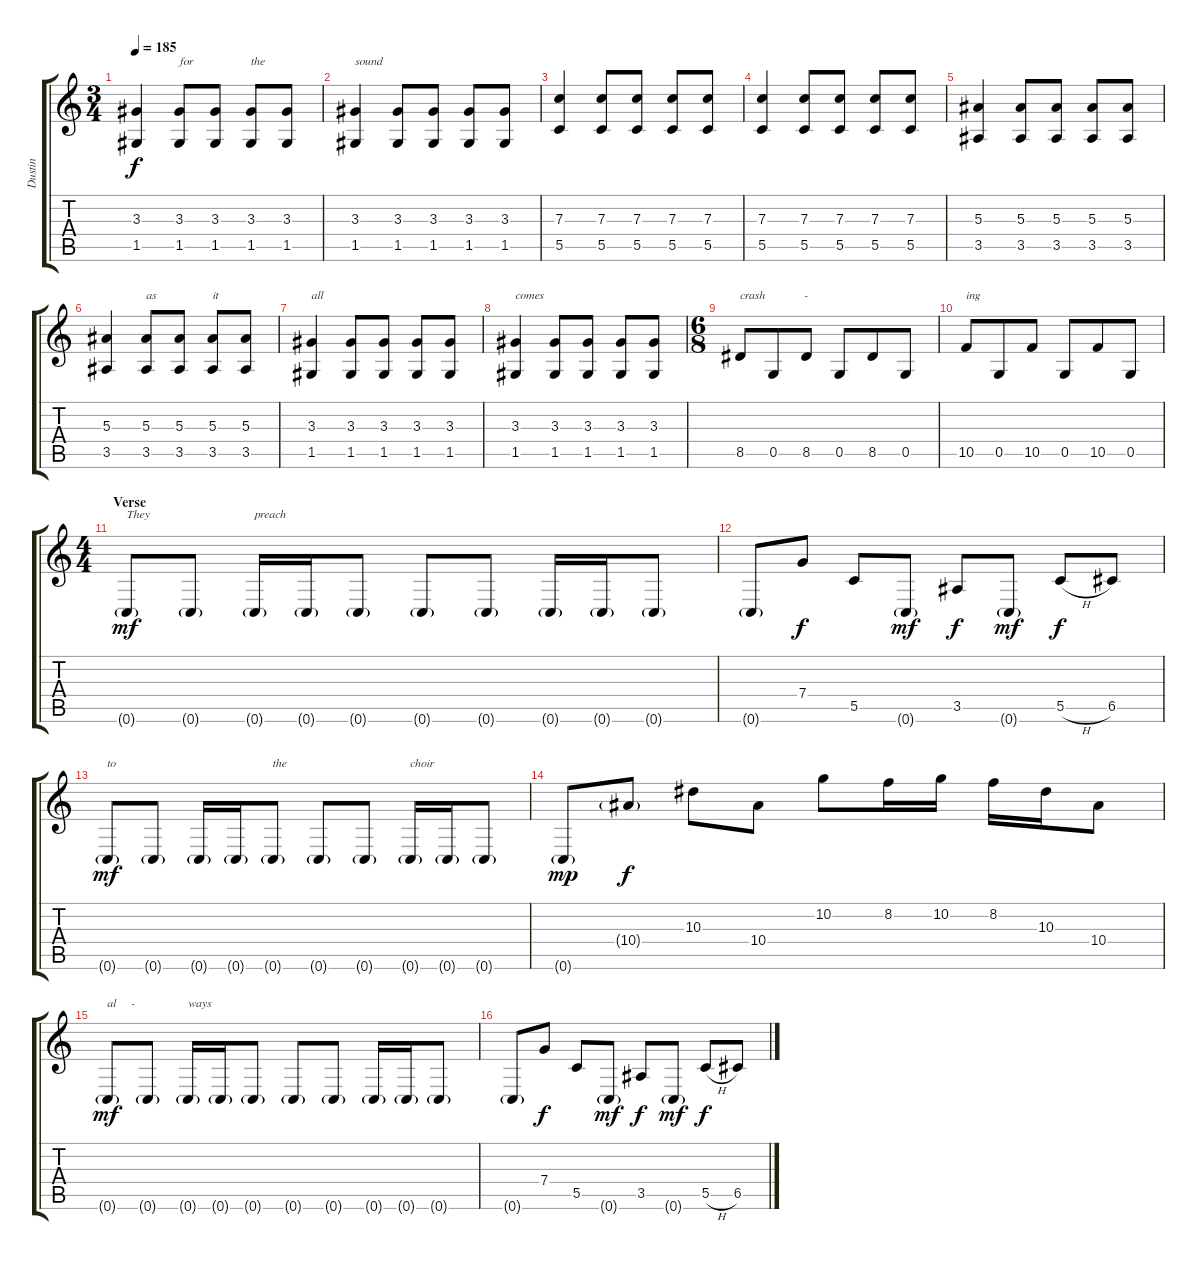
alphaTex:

\track ("Dustin" "Dustin") {instrument overdrivenguitar}
\staff {score tabs}
\tuning (D4 A3 F3 C3 G2 C2) {hide}
\ts (3 4)
\tempo 185
\clef g2
\ks c
(3.3 1.5).4{dy f} (3.3 1.5).8{txt "for "} (3.3 1.5).8 (3.3 1.5).8{txt "the"} (3.3 1.5).8 |
(3.3 1.5).4{txt "sound"} (3.3 1.5).8 (3.3 1.5).8 (3.3 1.5).8 (3.3 1.5).8 |
(7.3 5.5).4 (7.3 5.5).8 (7.3 5.5).8 (7.3 5.5).8 (7.3 5.5).8 |
(7.3 5.5).4 (7.3 5.5).8 (7.3 5.5).8 (7.3 5.5).8 (7.3 5.5).8 |
(5.3 3.5).4 (5.3 3.5).8 (5.3 3.5).8 (5.3 3.5).8 (5.3 3.5).8 |
(5.3 3.5).4 (5.3 3.5).8{txt "as"} (5.3 3.5).8 (5.3 3.5).8{txt "it"} (5.3 3.5).8 |
(3.3 1.5).4{txt "all"} (3.3 1.5).8 (3.3 1.5).8 (3.3 1.5).8 (3.3 1.5).8 |
(3.3 1.5).4{txt "comes"} (3.3 1.5).8 (3.3 1.5).8 (3.3 1.5).8 (3.3 1.5).8 |
\ts (6 8)
8.5.8{txt "crash             -"} 0.5.8 8.5.8 0.5.8 8.5.8 0.5.8 |
10.5.8{txt "ing"} 0.5.8 10.5.8 0.5.8 10.5.8 0.5.8 |
\ts (4 4)
\section ("" "Verse")
0.6{g}.8{txt "They" dy mf} 0.6{g}.8 0.6{g}.16{txt "preach"} 0.6{g}.16 0.6{g}.8 0.6{g}.8 0.6{g}.8 0.6{g}.16 0.6{g}.16 0.6{g}.8 |
0.6{g}.8 7.4.8{dy f} 5.5.8 0.6{g}.8{dy mf} 3.5.8{dy f} 0.6{g}.8{dy mf} 5.5{h}.8{dy f} 6.5.8 |
0.6{g}.8{txt "to" dy mf} 0.6{g}.8 0.6{g}.16 0.6{g}.16 0.6{g}.8{txt "the"} 0.6{g}.8 0.6{g}.8 0.6{g}.16{txt "choir"} 0.6{g}.16 0.6{g}.8 |
0.6{g}.8{dy mp} 10.4{g}.8{dy f} 10.3.8 10.4.8 10.2.8 8.2.16 10.2.16 8.2.16 10.3.16 10.4.8 |
0.6{g}.8{txt "al     - " dy mf} 0.6{g}.8 0.6{g}.16{txt "ways"} 0.6{g}.16 0.6{g}.8 0.6{g}.8 0.6{g}.8 0.6{g}.16 0.6{g}.16 0.6{g}.8 |
0.6{g}.8 7.4.8{dy f} 5.5.8 0.6{g}.8{dy mf} 3.5.8{dy f} 0.6{g}.8{dy mf} 5.5{h}.8{dy f} 6.5.8
